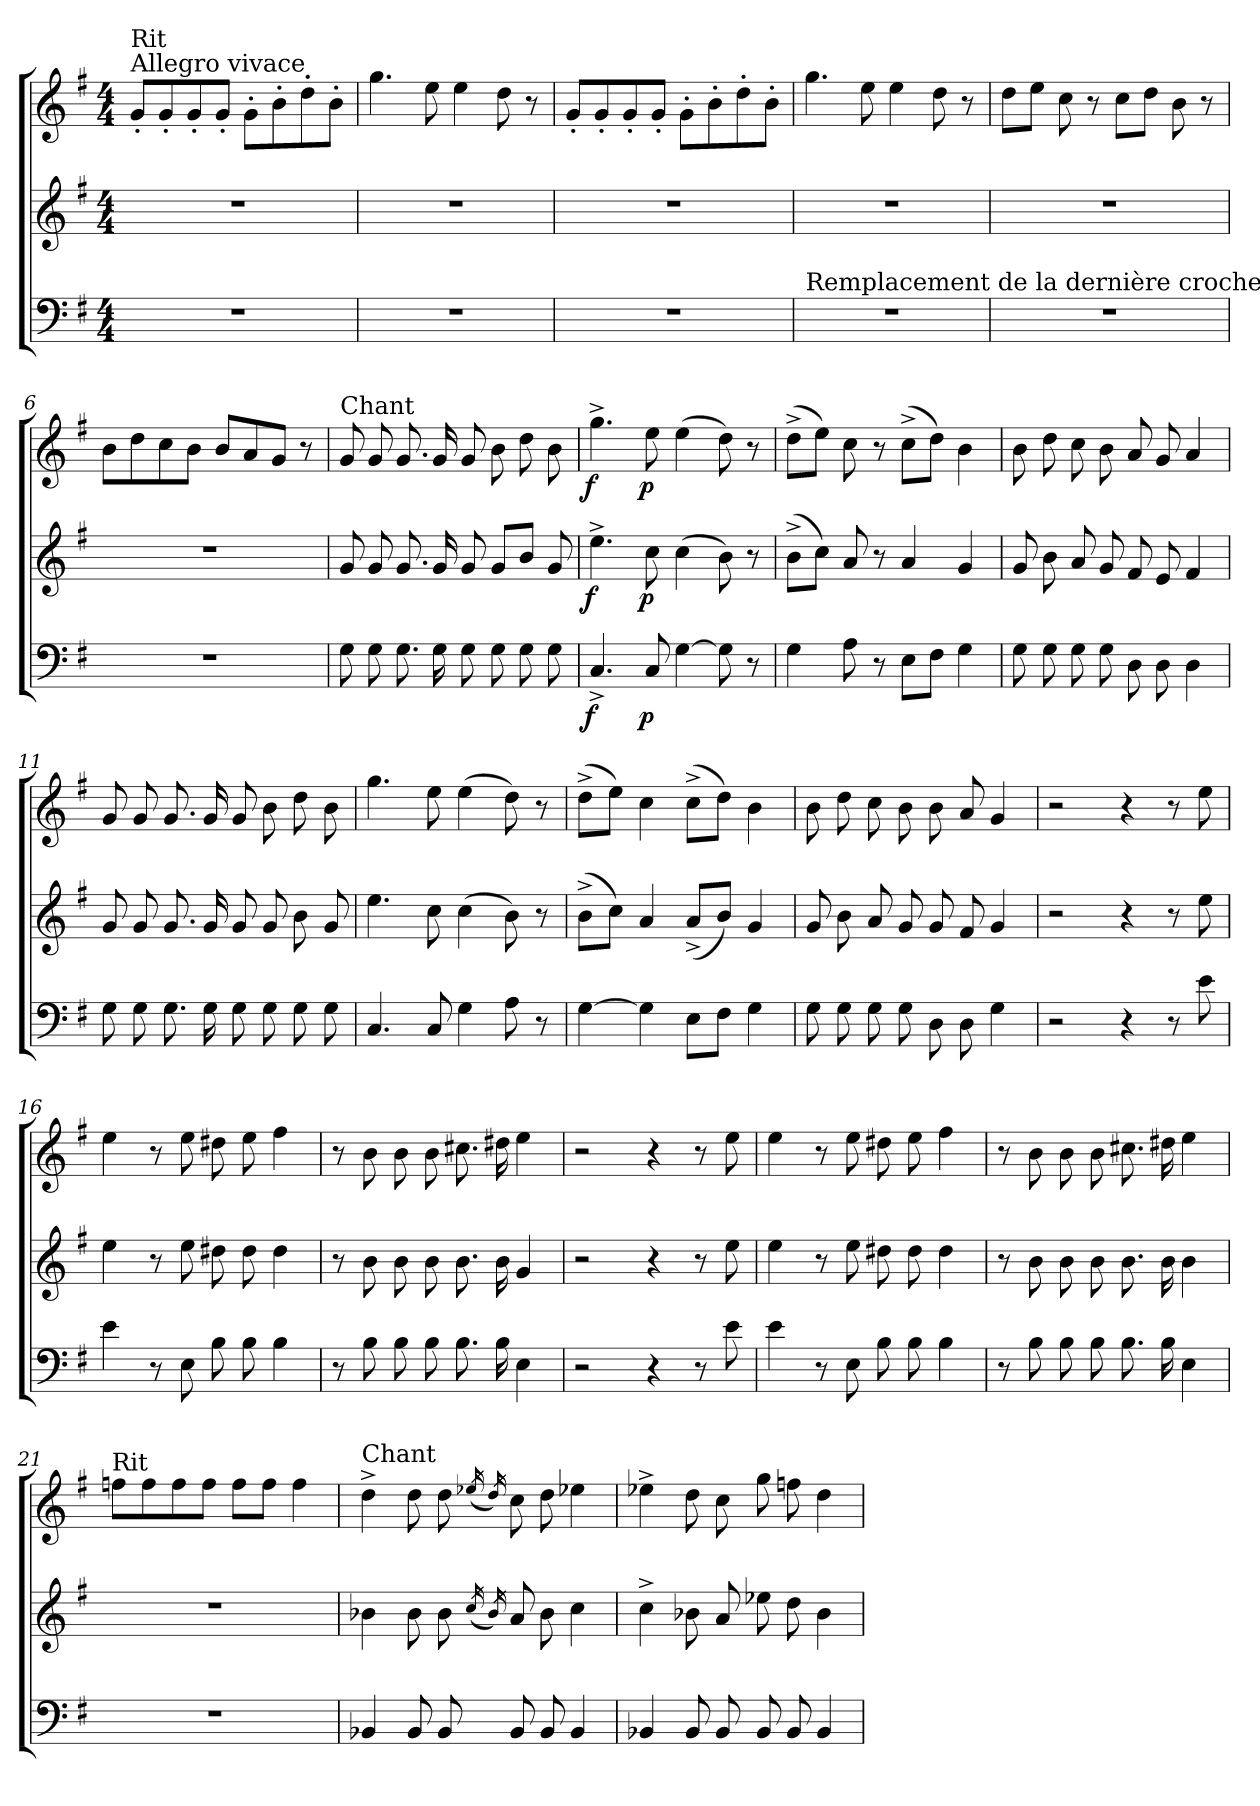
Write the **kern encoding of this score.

**kern	**dynam	**kern	**dynam	**kern	**dynam
*part3	*part3	*part2	*part2	*part1	*part1
*staff3	*staff3	*staff2	*staff2	*staff1	*staff1
*clefF4	*	*clefG2	*	*clefG2	*
*k[f#]	*	*k[f#]	*	*k[f#]	*
*G:	*	*G:	*	*G:	*
*M4/4	*	*M4/4	*	*M4/4	*
=1	=1	=1	=1	=1	=1
!	!	!	!	!LO:TX:a:t=Allegro vivace	!
!	!	!	!	!LO:TX:a:t=Rit	!
1r	.	1r	.	8g'</L	.
.	.	.	.	8g'</	.
.	.	.	.	8g'</	.
.	.	.	.	8g'</J	.
.	.	.	.	8g'>\L	.
.	.	.	.	8b'>\	.
.	.	.	.	8dd'>\	.
.	.	.	.	8b'>\J	.
=2	=2	=2	=2	=2	=2
1r	.	1r	.	4.gg\	.
.	.	.	.	8ee\	.
.	.	.	.	4ee\	.
.	.	.	.	8dd\	.
.	.	.	.	8r	.
=3	=3	=3	=3	=3	=3
1r	.	1r	.	8g'</L	.
.	.	.	.	8g'</	.
.	.	.	.	8g'</	.
.	.	.	.	8g'</J	.
.	.	.	.	8g'>\L	.
.	.	.	.	8b'>\	.
.	.	.	.	8dd'>\	.
.	.	.	.	8b'>\J	.
=4	=4	=4	=4	=4	=4
!LO:TX:a:t=Remplacement de la dernière croche par une noire	!	!	!	!	!
1r	.	1r	.	4.gg\	.
.	.	.	.	8ee\	.
.	.	.	.	4ee\	.
.	.	.	.	8dd\	.
.	.	.	.	8r	.
=5	=5	=5	=5	=5	=5
1r	.	1r	.	8dd\L	.
.	.	.	.	8ee\J	.
.	.	.	.	8cc\	.
.	.	.	.	8r	.
.	.	.	.	8cc\L	.
.	.	.	.	8dd\J	.
.	.	.	.	8b\	.
.	.	.	.	8r	.
!!LO:LB:g=z
=6	=6	=6	=6	=6	=6
1r	.	1r	.	8b\L	.
.	.	.	.	8dd\	.
.	.	.	.	8cc\	.
.	.	.	.	8b\J	.
.	.	.	.	8b/L	.
.	.	.	.	8a/	.
.	.	.	.	8g/J	.
.	.	.	.	8r	.
=7	=7	=7	=7	=7	=7
!	!	!	!	!LO:TX:a:t=Chant	!
8G\	.	8g/	.	8g/	.
8G\	.	8g/	.	8g/	.
8.G\	.	8.g/	.	8.g/	.
16G\	.	16g/	.	16g/	.
8G\	.	8g/	.	8g/	.
8G\	.	8g/L	.	8b\	.
8G\	.	8b/J	.	8dd\	.
8G\	.	8g/	.	8b\	.
=8	=8	=8	=8	=8	=8
!	!LO:DY:b:cj	!	!LO:DY:b:cj	!	!LO:DY:b:cj
4.C^</	f	4.ee^>\	f	4.gg^>\	f
!	!LO:DY:b:cj	!	!LO:DY:b:cj	!	!LO:DY:b:cj
8C/	p	8cc\	p	8ee\	p
[4G\	.	(>4cc\	.	(>4ee\	.
8G\]	.	8b\)	.	8dd\)	.
8r	.	8r	.	8r	.
=9	=9	=9	=9	=9	=9
4G\	.	(>8b^>\L	.	(>8dd^>\L	.
.	.	8cc\J)	.	8ee\J)	.
8A\	.	8a/	.	8cc\	.
8r	.	8r	.	8r	.
8E\L	.	4a/	.	(>8cc^>\L	.
8F#\J	.	.	.	8dd\J)	.
4G\	.	4g/	.	4b\	.
=10	=10	=10	=10	=10	=10
8G\	.	8g/	.	8b\	.
8G\	.	8b\	.	8dd\	.
8G\	.	8a/	.	8cc\	.
8G\	.	8g/	.	8b\	.
8D\	.	8f#/	.	8a/	.
8D\	.	8e/	.	8g/	.
4D\	.	4f#/	.	4a/	.
!!LO:LB:g=z
=11	=11	=11	=11	=11	=11
8G\	.	8g/	.	8g/	.
8G\	.	8g/	.	8g/	.
8.G\	.	8.g/	.	8.g/	.
16G\	.	16g/	.	16g/	.
8G\	.	8g/	.	8g/	.
8G\	.	8g/	.	8b\	.
8G\	.	8b\	.	8dd\	.
8G\	.	8g/	.	8b\	.
=12	=12	=12	=12	=12	=12
4.C/	.	4.ee\	.	4.gg\	.
8C/	.	8cc\	.	8ee\	.
4G\	.	(>4cc\	.	(>4ee\	.
8A\	.	8b\)	.	8dd\)	.
8r	.	8r	.	8r	.
=13	=13	=13	=13	=13	=13
[4G\	.	(>8b^>\L	.	(>8dd^>\L	.
.	.	8cc\J)	.	8ee\J)	.
4G\]	.	4a/	.	4cc\	.
8E\L	.	(<8a^</L	.	(>8cc^>\L	.
8F#\J	.	8b/J)	.	8dd\J)	.
4G\	.	4g/	.	4b\	.
=14	=14	=14	=14	=14	=14
8G\	.	8g/	.	8b\	.
8G\	.	8b\	.	8dd\	.
8G\	.	8a/	.	8cc\	.
8G\	.	8g/	.	8b\	.
8D\	.	8g/	.	8b\	.
8D\	.	8f#/	.	8a/	.
4G\	.	4g/	.	4g/	.
=15	=15	=15	=15	=15	=15
2r	.	2r	.	2r	.
4r	.	4r	.	4r	.
8r	.	8r	.	8r	.
8e\	.	8ee\	.	8ee\	.
!!LO:PB:g=z
=16	=16	=16	=16	=16	=16
4e\	.	4ee\	.	4ee\	.
8r	.	8r	.	8r	.
8E\	.	8ee\	.	8ee\	.
8B\	.	8dd#X\	.	8dd#X\	.
8B\	.	8dd#\	.	8ee\	.
4B\	.	4dd#\	.	4ff#\	.
=17	=17	=17	=17	=17	=17
8r	.	8r	.	8r	.
8B\	.	8b\	.	8b\	.
8B\	.	8b\	.	8b\	.
8B\	.	8b\	.	8b\	.
8.B\	.	8.b\	.	8.cc#X\	.
16B\	.	16b\	.	16dd#X\	.
4E\	.	4g/	.	4ee\	.
=18	=18	=18	=18	=18	=18
2r	.	2r	.	2r	.
4r	.	4r	.	4r	.
8r	.	8r	.	8r	.
8e\	.	8ee\	.	8ee\	.
=19	=19	=19	=19	=19	=19
4e\	.	4ee\	.	4ee\	.
8r	.	8r	.	8r	.
8E\	.	8ee\	.	8ee\	.
8B\	.	8dd#X\	.	8dd#X\	.
8B\	.	8dd#\	.	8ee\	.
4B\	.	4dd#\	.	4ff#\	.
=20	=20	=20	=20	=20	=20
8r	.	8r	.	8r	.
8B\	.	8b\	.	8b\	.
8B\	.	8b\	.	8b\	.
8B\	.	8b\	.	8b\	.
8.B\	.	8.b\	.	8.cc#X\	.
16B\	.	16b\	.	16dd#X\	.
4E\	.	4b\	.	4ee\	.
!!LO:LB:g=z
=21	=21	=21	=21	=21	=21
!	!	!	!	!LO:TX:a:t=Rit	!
1r	.	1r	.	8ffn\L	.
.	.	.	.	8ff\	.
.	.	.	.	8ff\	.
.	.	.	.	8ff\J	.
.	.	.	.	8ff\L	.
.	.	.	.	8ff\J	.
.	.	.	.	4ff\	.
=22	=22	=22	=22	=22	=22
!	!	!	!	!LO:TX:a:t=Chant	!
4BB-X/	.	4b-X\	.	4dd^>\	.
8BB-/	.	8b-\	.	8dd\	.
8BB-/	.	8b-\	.	8dd\	.
.	.	(<16qcc/	.	(<16qee-X/	.
.	.	16qb-/)	.	16qdd/)	.
8BB-/	.	8a/	.	8cc\	.
8BB-/	.	8b-\	.	8dd\	.
4BB-/	.	4cc\	.	4ee-\	.
=23	=23	=23	=23	=23	=23
4BB-X/	.	4cc^>\	.	4ee-X^>\	.
8BB-/	.	8b-X\	.	8dd\	.
8BB-/	.	8a/	.	8cc\	.
8BB-/	.	8ee-X\	.	8gg\	.
8BB-/	.	8dd\	.	8ffn\	.
4BB-/	.	4b-\	.	4dd\	.
=	=	=	=	=	=
*-	*-	*-	*-	*-	*-
